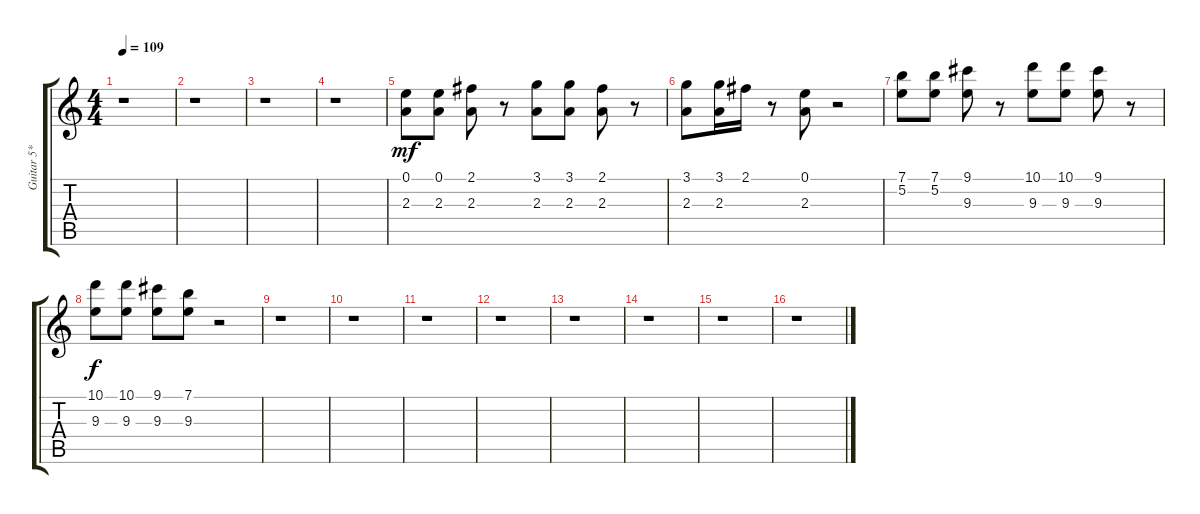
\track ("Guitar 5*" "Guitar 5*") {instrument distortionguitar}
\staff {score tabs}
\tuning (E4 B3 G3 D3 A2 E2) {hide}
\ts (4 4)
\tempo 109
\clef g2
\ks c
r.1{dy mf} |
r.1 |
r.1 |
r.1 |
(0.1 2.3).8 (0.1 2.3).8 (2.1 2.3).8 r.8 (3.1 2.3).8 (3.1 2.3).8 (2.1 2.3).8 r.8 |
(3.1 2.3).8 (3.1 2.3).16 2.1.16 r.8 (0.1 2.3).8 r.2 |
(7.1 5.2).8 (7.1 5.2).8 (9.1 9.3).8 r.8 (10.1 9.3).8 (10.1 9.3).8 (9.1 9.3).8 r.8 |
(10.1 9.3).8{dy f} (10.1 9.3).8 (9.1 9.3).8 (7.1 9.3).8 r.2 |
r.1 |
r.1 |
r.1 |
r.1 |
r.1 |
r.1 |
r.1 |
r.1
